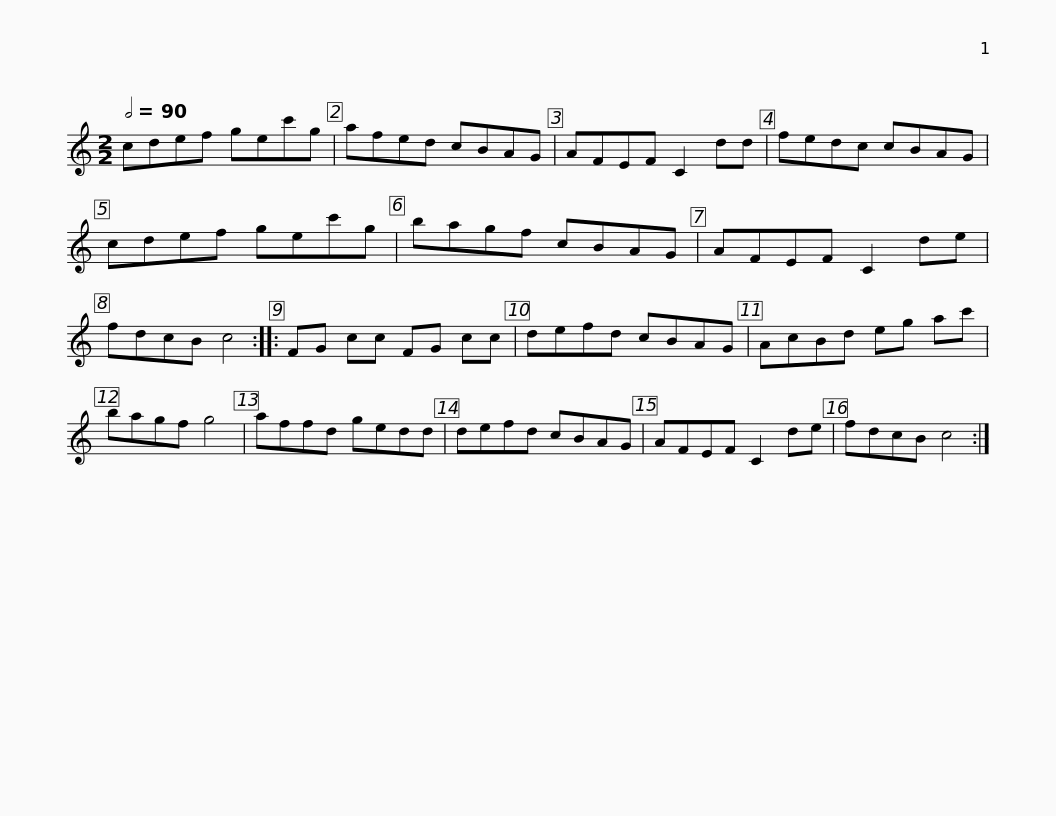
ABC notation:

X:1
L:1/8
Q:1/2=90
M:2/2
I:linebreak $
K:C
V:1 treble
V:1
 cdef gec'g | afed cBAG | AFEF C2 dd | fedc cBAG | cdef gec'g |$ %5
 bagf cBAG | AFEF C2 de | fdcB c4 :: FG cc FG cc | defd cBAG | %10
 AcBd eg ac' |$ bagf g4 | affd gedd | defd cBAG | AFEF C2 de | %15
 fdcB c4 :| %16
